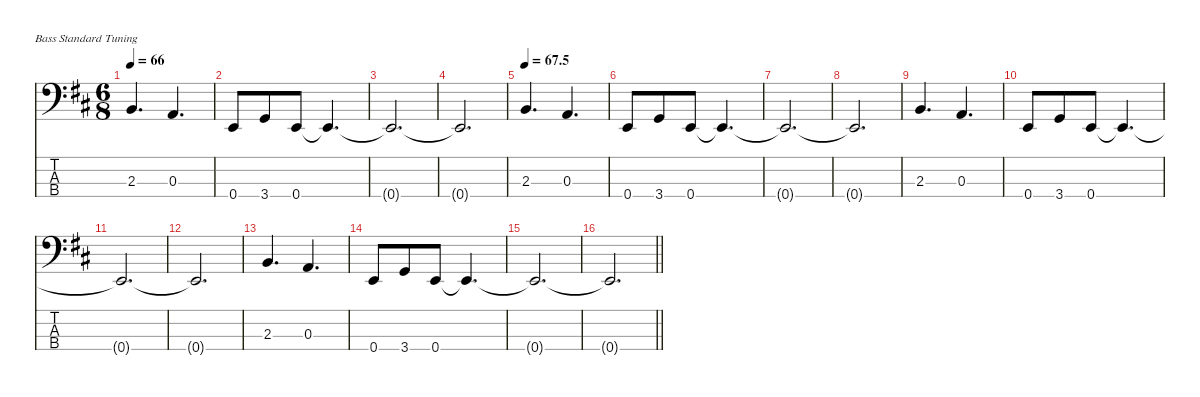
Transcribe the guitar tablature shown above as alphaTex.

\defaultSystemsLayout 4
\hideDynamics
\bracketExtendMode nobrackets
\singleTrackTrackNamePolicy hidden
\multiTrackTrackNamePolicy hidden
\firstSystemTrackNameMode fullname
\firstSystemTrackNameOrientation horizontal
\otherSystemsTrackNameOrientation horizontal
\track ("Bass" "bass") {defaultSystemsLayout 8 instrument electricbassfinger}
\staff {score tabs}
\tuning (G2 D2 A1 E1)
\ts (6 8)
\tempo 66
\clef f4
\ks bminor
2.3{acc forcenatural}.4{d dy ff beam Up} 0.3{acc forcenatural}.4{d beam Up} |
0.4{acc forcenatural}.8{beam Up} 3.4{acc forcenatural}.8{beam Up} 0.4{acc forcenatural}.8{beam Up} 0.4{t acc forcenatural}.4{d beam Up} |
0.4{t acc forcenatural}.2{d beam Up} |
0.4{t acc forcenatural}.2{d beam Up} |
\tempo
67.5 2.3{acc forcenatural}.4{d beam Up} 0.3{acc forcenatural}.4{d beam Up} |
0.4{acc forcenatural}.8{beam Up} 3.4{acc forcenatural}.8{beam Up} 0.4{acc forcenatural}.8{beam Up} 0.4{t acc forcenatural}.4{d beam Up} |
0.4{t acc forcenatural}.2{d beam Up} |
0.4{t acc forcenatural}.2{d beam Up} |
2.3{acc forcenatural}.4{d beam Up} 0.3{acc forcenatural}.4{d beam Up} |
0.4{acc forcenatural}.8{beam Up} 3.4{acc forcenatural}.8{beam Up} 0.4{acc forcenatural}.8{beam Up} 0.4{t acc forcenatural}.4{d beam Up} |
0.4{t acc forcenatural}.2{d beam Up} |
0.4{t acc forcenatural}.2{d beam Up} |
2.3{acc forcenatural}.4{d beam Up} 0.3{acc forcenatural}.4{d beam Up} |
0.4{acc forcenatural}.8{beam Up} 3.4{acc forcenatural}.8{beam Up} 0.4{acc forcenatural}.8{beam Up} 0.4{t acc forcenatural}.4{d beam Up} |
0.4{t acc forcenatural}.2{d beam Up} |
\barLineRight lightlight
0.4{t acc forcenatural}.2{d beam Up}
